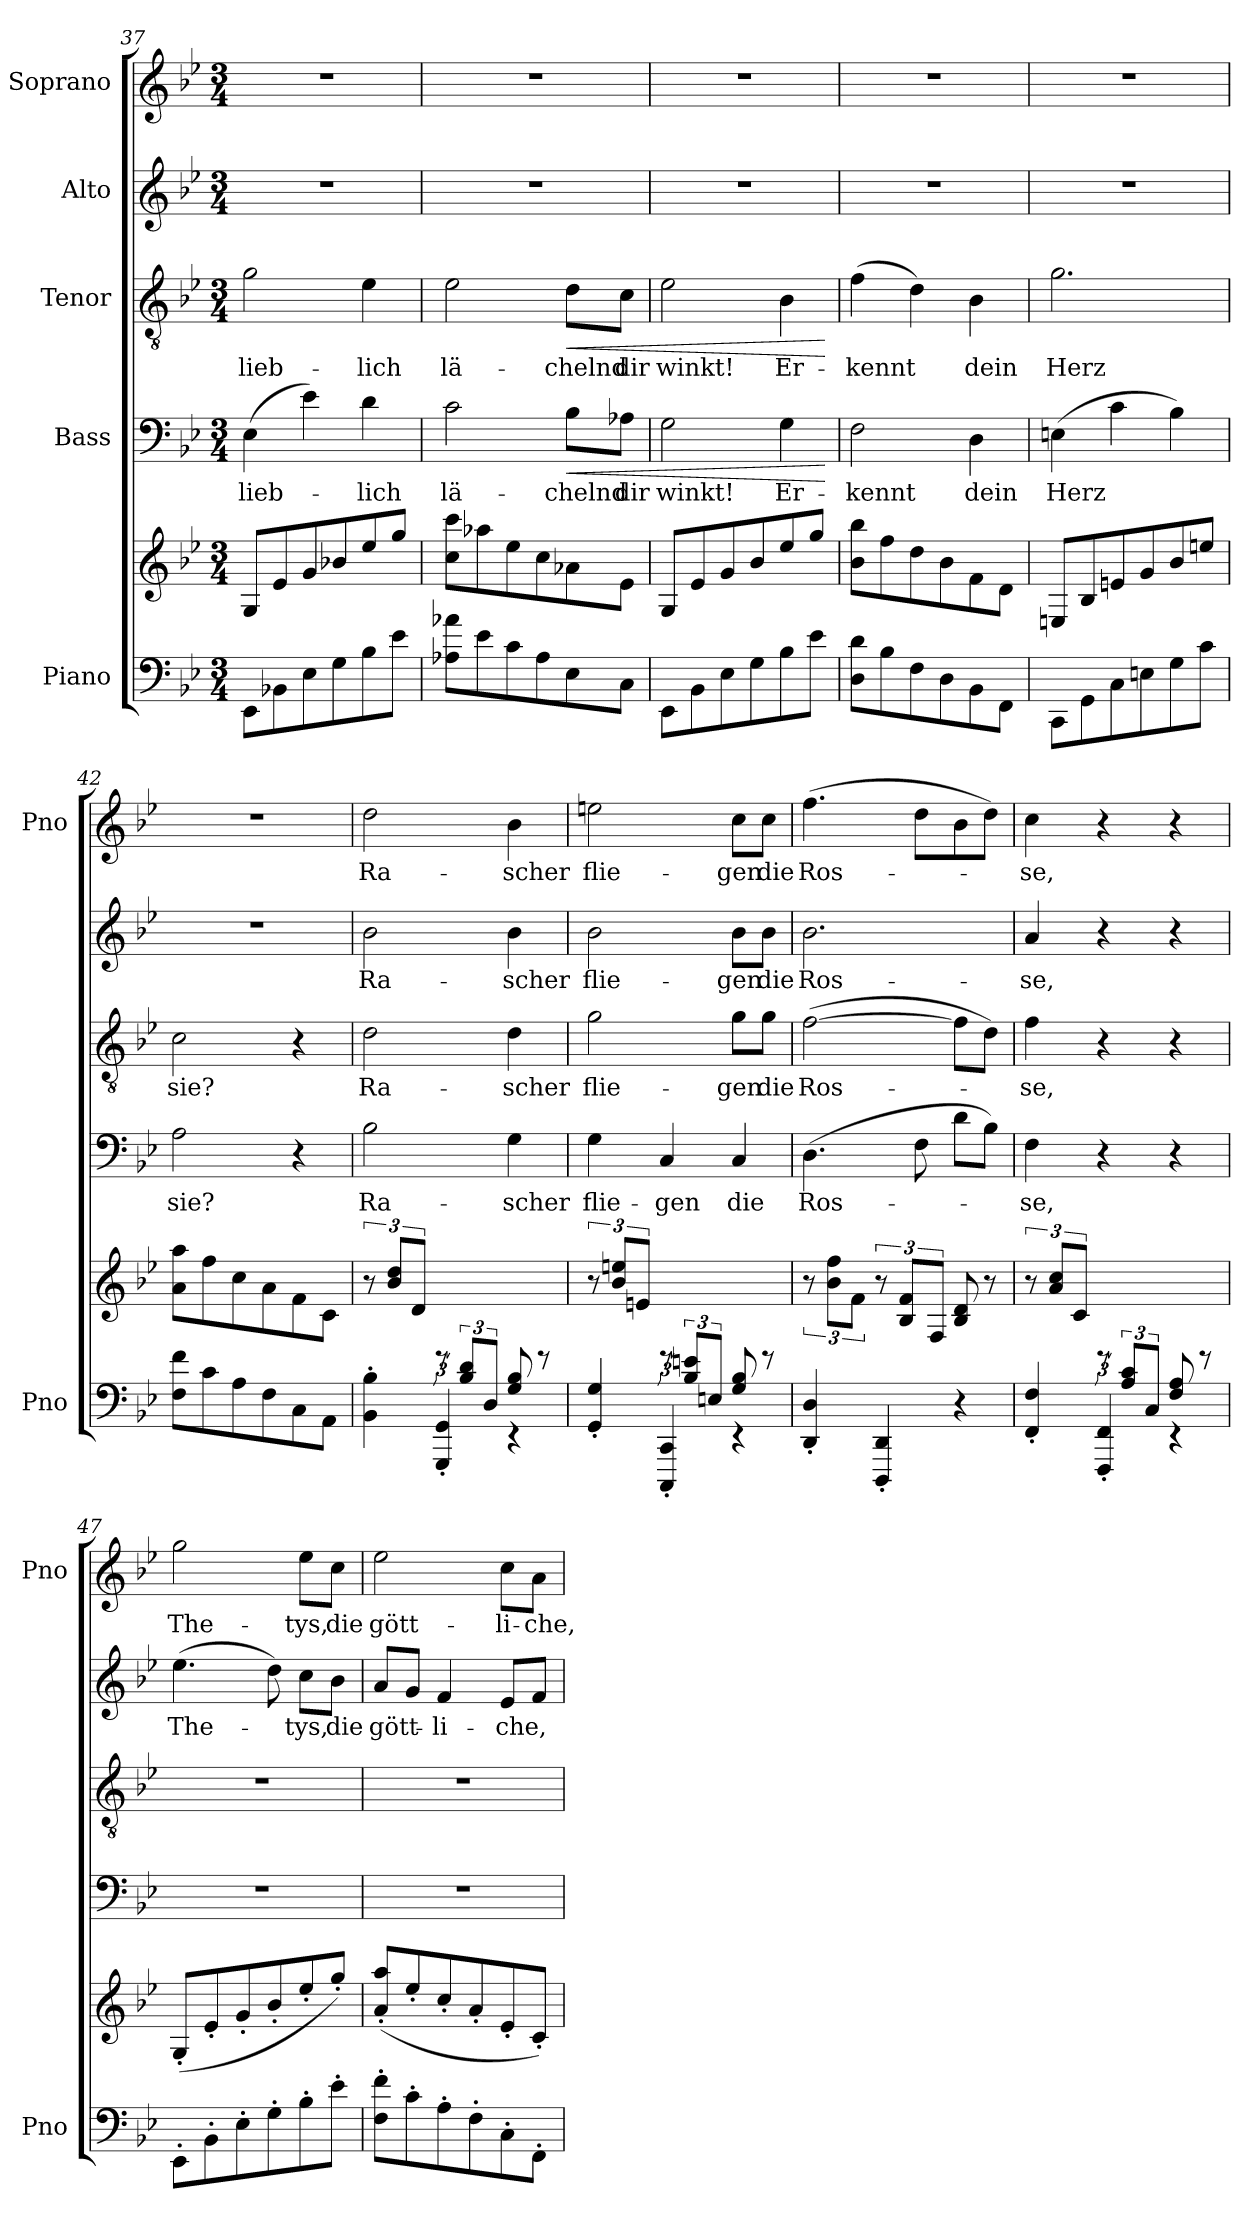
**kern	**kern	**kern	**text	**dynam	**kern	**text	**dynam	**kern	**text	**kern	**text
*part5	*part5	*part4	*part4	*part4	*part3	*part3	*part3	*part2	*part2	*part1	*part1
*staff6	*staff5	*staff4	*staff4	*staff4	*staff3	*staff3	*staff3	*staff2	*staff2	*staff1	*staff1
*I"Piano	*	*I"Bass	*	*	*I"Tenor	*	*	*I"Alto	*	*I"Soprano	*
*I'Pno	*	*	*	*	*	*	*	*	*	*I'Pno	*
*clefF4	*clefG2	*clefF4	*	*	*clefGv2	*	*	*clefG2	*	*clefG2	*
*k[b-e-]	*k[b-e-]	*k[b-e-]	*	*	*k[b-e-]	*	*	*k[b-e-]	*	*k[b-e-]	*
*g:	*g:	*g:	*	*	*g:	*	*	*g:	*	*g:	*
*M3/4	*M3/4	*M3/4	*	*	*M3/4	*	*	*M3/4	*	*M3/4	*
=37	=37	=37	=37	=37	=37	=37	=37	=37	=37	=37	=37
!	!	!	!LO:LY:b	!	!	!LO:LY:b	!	!	!	!	!
8EE-\L	8G/L	(>4E-\	lieb-	.	2g\	lieb-	.	2.r	.	2.r	.
8BB-X\	8e-/	.	.	.	.	.	.	.	.	.	.
8E-\	8g/	4e-\)	.	.	.	.	.	.	.	.	.
8G\	8b-X/	.	.	.	.	.	.	.	.	.	.
!	!	!	!LO:LY:b	!	!	!LO:LY:b	!	!	!	!	!
8B-\	8ee-/	4d\	-lich	.	4e-\	-lich	.	.	.	.	.
8e-\J	8gg/J	.	.	.	.	.	.	.	.	.	.
=38	=38	=38	=38	=38	=38	=38	=38	=38	=38	=38	=38
!	!	!	!LO:LY:b	!	!	!LO:LY:b	!	!	!	!	!
8A-X\ 8a-X\L	8cc\ 8ccc\L	2c\	lä-	.	2e-\	lä-	.	2.r	.	2.r	.
8e-\	8aa-X\	.	.	.	.	.	.	.	.	.	.
8c\	8ee-\	.	.	.	.	.	.	.	.	.	.
8A-\	8cc\	.	.	.	.	.	.	.	.	.	.
!	!	!	!LO:LY:b	!LO:HP:b	!	!LO:LY:b	!LO:HP:b	!	!	!	!
8E-\	8a-X\	8B-\L	-chelnd	<	8d\L	-chelnd	<	.	.	.	.
!	!	!	!LO:LY:b	!	!	!LO:LY:b	!	!	!	!	!
8C\J	8e-\J	8A-X\J	dir	.	8c\J	dir	.	.	.	.	.
=39	=39	=39	=39	=39	=39	=39	=39	=39	=39	=39	=39
!	!	!	!LO:LY:b	!	!	!LO:LY:b	!	!	!	!	!
8EE-\L	8G/L	2G\	winkt!	.	2e-\	winkt!	.	2.r	.	2.r	.
8BB-\	8e-/	.	.	.	.	.	.	.	.	.	.
8E-\	8g/	.	.	.	.	.	.	.	.	.	.
8G\	8b-/	.	.	.	.	.	.	.	.	.	.
!	!	!	!LO:LY:b	!	!	!LO:LY:b	!	!	!	!	!
8B-\	8ee-/	4G\	Er-	.	4B-\	Er-	.	.	.	.	.
8e-\J	8gg/J	.	.	.	.	.	.	.	.	.	.
.	.	.	.	[	.	.	[	.	.	.	.
=40	=40	=40	=40	=40	=40	=40	=40	=40	=40	=40	=40
!	!	!	!LO:LY:b	!	!	!LO:LY:b	!	!	!	!	!
8D\ 8d\L	8b-\ 8bb-\L	2F\	-kennt	.	(>4f\	-kennt	.	2.r	.	2.r	.
8B-\	8ff\	.	.	.	.	.	.	.	.	.	.
8F\	8dd\	.	.	.	4d\)	.	.	.	.	.	.
8D\	8b-\	.	.	.	.	.	.	.	.	.	.
!	!	!	!LO:LY:b	!	!	!LO:LY:b	!	!	!	!	!
8BB-\	8f\	4D\	dein	.	4B-\	dein	.	.	.	.	.
8FF\J	8d\J	.	.	.	.	.	.	.	.	.	.
!!LO:PB:g=z
=41	=41	=41	=41	=41	=41	=41	=41	=41	=41	=41	=41
!	!	!	!LO:LY:b	!	!	!LO:LY:b	!	!	!	!	!
8CC\L	8En/L	(>4En\	Herz	.	2.g\	Herz	.	2.r	.	2.r	.
8GG\	8B-/	.	.	.	.	.	.	.	.	.	.
8C\	8en/	4c\	.	.	.	.	.	.	.	.	.
8En\	8g/	.	.	.	.	.	.	.	.	.	.
8G\	8b-/	4B-\)	.	.	.	.	.	.	.	.	.
8c\J	8een/J	.	.	.	.	.	.	.	.	.	.
=42	=42	=42	=42	=42	=42	=42	=42	=42	=42	=42	=42
!	!	!	!LO:LY:b	!	!	!LO:LY:b	!	!	!	!	!
8F\ 8f\L	8a\ 8aa\L	2A\	sie?	.	2c\	sie?	.	2.r	.	2.r	.
8c\	8ff\	.	.	.	.	.	.	.	.	.	.
8A\	8cc\	.	.	.	.	.	.	.	.	.	.
8F\	8a\	.	.	.	.	.	.	.	.	.	.
8C\	8f\	4r	.	.	4r	.	.	.	.	.	.
8AA\J	8c\J	.	.	.	.	.	.	.	.	.	.
=43	=43	=43	=43	=43	=43	=43	=43	=43	=43	=43	=43
*^	*	*	*	*	*	*	*	*	*	*	*
!	!	!	!	!LO:LY:b	!	!	!LO:LY:b	!	!	!LO:LY:b	!	!LO:LY:b
3ryy	4BB-\' 4B-\'	12r	2B-\	Ra-	.	2d\	Ra-	.	2b-\	Ra-	2dd\	Ra-
.	.	12b-/ 12dd/L	.	.	.	.	.	.	.	.	.	.
.	.	12d/J	.	.	.	.	.	.	.	.	.	.
.	4GGG/' 4GG/'	12rBB	.	.	.	.	.	.	.	.	.	.
12B-/ 12d/L	.	24%7ryy	.	.	.	.	.	.	.	.	.	.
12D/J	.	.	.	.	.	.	.	.	.	.	.	.
!	!	!	!	!LO:LY:b	!	!	!LO:LY:b	!	!	!LO:LY:b	!	!LO:LY:b
8G/ 8B-/	4rEE	.	4G\	-scher	.	4d\	-scher	.	4b-\	-scher	4b-\	-scher
8ryy	.	8rBB	.	.	.	.	.	.	.	.	.	.
=44	=44	=44	=44	=44	=44	=44	=44	=44	=44	=44	=44	=44
!	!	!	!	!LO:LY:b	!	!	!LO:LY:b	!	!	!LO:LY:b	!	!LO:LY:b
3ryy	4GG/' 4G/'	12r	4G\	flie-	.	2g\	flie-	.	2b-\	flie-	2een\	flie-
.	.	12b-/ 12een/L	.	.	.	.	.	.	.	.	.	.
.	.	12en/J	.	.	.	.	.	.	.	.	.	.
!	!	!	!	!LO:LY:b	!	!	!	!	!	!	!	!
.	4CCC/' 4CC/'	12rBB	4C/	-gen	.	.	.	.	.	.	.	.
12B-/ 12e/L	.	24%7ryy	.	.	.	.	.	.	.	.	.	.
12En/J	.	.	.	.	.	.	.	.	.	.	.	.
!	!	!	!	!LO:LY:b	!	!	!LO:LY:b	!	!	!LO:LY:b	!	!LO:LY:b
8G/ 8B-/	4rEE	.	4C/	die	.	8g\L	-gen	.	8b-\L	-gen	8cc\L	-gen
!	!	!	!	!	!	!	!LO:LY:b	!	!	!LO:LY:b	!	!LO:LY:b
8ryy	.	8rBB	.	.	.	8g\J	die	.	8b-\J	die	8cc\J	die
*v	*v	*	*	*	*	*	*	*	*	*	*	*
=45	=45	=45	=45	=45	=45	=45	=45	=45	=45	=45	=45
!	!	!	!LO:LY:b	!	!	!LO:LY:b	!	!	!LO:LY:b	!	!LO:LY:b
4DD/' 4D/'	12r	(>4.D\	Ros-	.	(>[2f\	Ros-	.	2.b-\	Ros-	(>4.ff\	Ros-
.	12b-\ 12ff\L	.	.	.	.	.	.	.	.	.	.
.	12f\J	.	.	.	.	.	.	.	.	.	.
4DDD/' 4DD/'	12r	.	.	.	.	.	.	.	.	.	.
.	12B-/ 12f/L	.	.	.	.	.	.	.	.	.	.
.	.	8F\	.	.	.	.	.	.	.	8dd\L	.
.	12F/J	.	.	.	.	.	.	.	.	.	.
4r	8B-/ 8d/	8d\L	.	.	8f\L]	.	.	.	.	8b-\	.
.	8r	8B-\J)	.	.	8d\J)	.	.	.	.	8dd\J)	.
!!LO:PB:g=z
=46	=46	=46	=46	=46	=46	=46	=46	=46	=46	=46	=46
*^	*	*	*	*	*	*	*	*	*	*	*
!	!	!	!	!LO:LY:b	!	!	!LO:LY:b	!	!	!LO:LY:b	!	!LO:LY:b
3ryy	4FF/' 4F/'	12r	4F\	­se,	.	4f\	­se,	.	4a/	­se,	4cc\	­se,
.	.	12a/ 12cc/L	.	.	.	.	.	.	.	.	.	.
.	.	12c/J	.	.	.	.	.	.	.	.	.	.
.	4FFF/' 4FF/'	12rBB	4r	.	.	4r	.	.	4r	.	4r	.
12A/ 12c/L	.	24%7ryy	.	.	.	.	.	.	.	.	.	.
12C/J	.	.	.	.	.	.	.	.	.	.	.	.
8F/ 8A/	4rEE	.	4r	.	.	4r	.	.	4r	.	4r	.
8ryy	.	8rBB	.	.	.	.	.	.	.	.	.	.
*v	*v	*	*	*	*	*	*	*	*	*	*	*
=47	=47	=47	=47	=47	=47	=47	=47	=47	=47	=47	=47
!	!	!	!	!	!	!	!	!	!LO:LY:b	!	!LO:LY:b
8EE-'\L	(<8G'/L	2.r	.	.	2.r	.	.	(>4.ee-\	The-	2gg\	The-
8BB-'\	8e-'/	.	.	.	.	.	.	.	.	.	.
8E-'\	8g'/	.	.	.	.	.	.	.	.	.	.
8G'\	8b-'/	.	.	.	.	.	.	8dd\)	.	.	.
!	!	!	!	!	!	!	!	!	!LO:LY:b	!	!LO:LY:b
8B-'\	8ee-'/	.	.	.	.	.	.	8cc\L	-tys,	8ee-\L	-tys,
!	!	!	!	!	!	!	!	!	!LO:LY:b	!	!LO:LY:b
8e-'\J	8gg'/J)	.	.	.	.	.	.	8b-\J	die	8cc\J	die
=48	=48	=48	=48	=48	=48	=48	=48	=48	=48	=48	=48
!	!	!	!	!	!	!	!	!	!LO:LY:b	!	!LO:LY:b
8F\' 8f\'L	(<8a/' 8aa/'L	2.r	.	.	2.r	.	.	8a/L	gött-	2ee-\	gött-
8c'\	8ee-'/	.	.	.	.	.	.	8g/J	.	.	.
!	!	!	!	!	!	!	!	!	!LO:LY:b	!	!
8A'\	8cc'/	.	.	.	.	.	.	4f/	-li-	.	.
8F'\	8a'/	.	.	.	.	.	.	.	.	.	.
!	!	!	!	!	!	!	!	!	!LO:LY:b	!	!LO:LY:b
8C'\	8e-'/	.	.	.	.	.	.	8e-/L	-che,	8cc\L	-li-
!	!	!	!	!	!	!	!	!	!	!	!LO:LY:b
8FF'\J	8c'/J)	.	.	.	.	.	.	8f/J	.	8a\J	-che,
=	=	=	=	=	=	=	=	=	=	=	=
*-	*-	*-	*-	*-	*-	*-	*-	*-	*-	*-	*-
